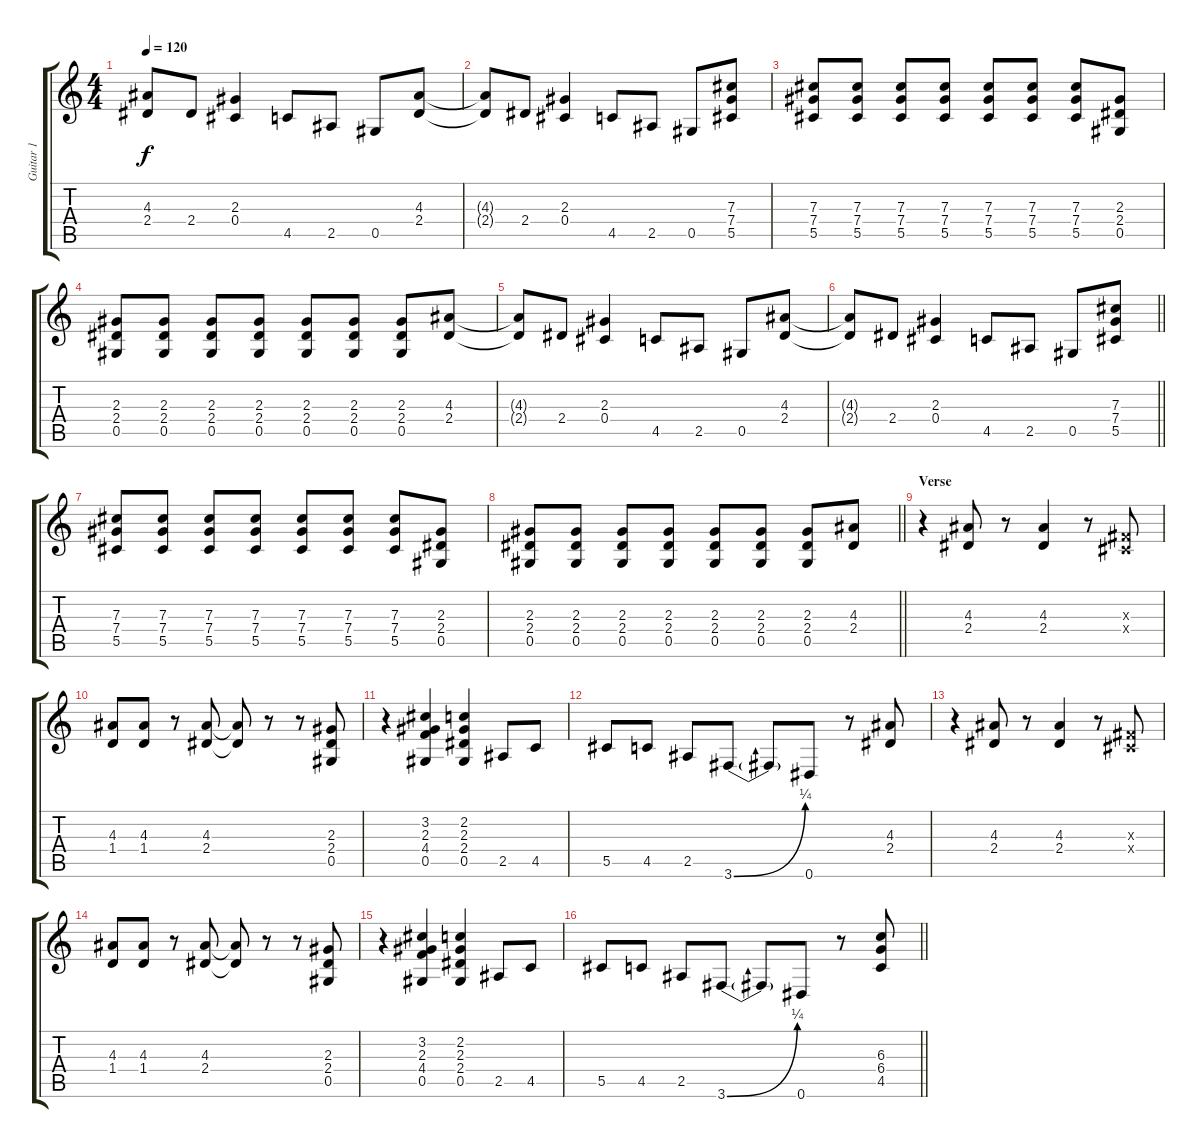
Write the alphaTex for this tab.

\track ("Guitar 1" "Guitar 1") {instrument overdrivenguitar}
\staff {score tabs}
\tuning (Eb4 Bb3 Gb3 Db3 Ab2 Eb2) {hide}
\ts (4 4)
\tempo 120
\clef g2
\ks c
(4.3{t} 2.4{t}).8{dy f} 2.4.8 (2.3 0.4).4 4.5.8 2.5.8 0.5.8 (4.3 2.4).8 |
(4.3{t} 2.4{t}).8 2.4.8 (2.3 0.4).4 4.5.8 2.5.8 0.5.8 (7.3 7.4 5.5).8 |
(7.3 7.4 5.5).8 (7.3 7.4 5.5).8 (7.3 7.4 5.5).8 (7.3 7.4 5.5).8 (7.3 7.4 5.5).8 (7.3 7.4 5.5).8 (7.3 7.4 5.5).8 (2.3 2.4 0.5).8 |
(2.3 2.4 0.5).8 (2.3 2.4 0.5).8 (2.3 2.4 0.5).8 (2.3 2.4 0.5).8 (2.3 2.4 0.5).8 (2.3 2.4 0.5).8 (2.3 2.4 0.5).8 (4.3 2.4).8 |
(4.3{t} 2.4{t}).8 2.4.8 (2.3 0.4).4 4.5.8 2.5.8 0.5.8 (4.3 2.4).8 |
\barLineRight lightlight
(4.3{t} 2.4{t}).8 2.4.8 (2.3 0.4).4 4.5.8 2.5.8 0.5.8 (7.3 7.4 5.5).8 |
(7.3 7.4 5.5).8 (7.3 7.4 5.5).8 (7.3 7.4 5.5).8 (7.3 7.4 5.5).8 (7.3 7.4 5.5).8 (7.3 7.4 5.5).8 (7.3 7.4 5.5).8 (2.3 2.4 0.5).8 |
\barLineRight lightlight
(2.3 2.4 0.5).8 (2.3 2.4 0.5).8 (2.3 2.4 0.5).8 (2.3 2.4 0.5).8 (2.3 2.4 0.5).8 (2.3 2.4 0.5).8 (2.3 2.4 0.5).8 (4.3 2.4).8 |
\section ("" "Verse")
r.4 (4.3 2.4).8 r.8 (4.3 2.4).4 r.8 (0.3{x} 0.4{x}).8 |
(4.3 1.4).8 (4.3 1.4).8 r.8 (4.3 2.4).8 (4.3{t} 2.4{t}).8 r.8 r.8 (2.3 2.4 0.5).8 |
r.4 (3.2 2.3 4.4 0.5).4 (2.2 2.3 2.4 0.5).4 2.5.8 4.5.8 |
5.5.8 4.5.8 2.5.8 3.6{be (bend 0 0 60 1)}.8 3.6{t}.8 0.6.8 r.8 (4.3 2.4).8 |
r.4 (4.3 2.4).8 r.8 (4.3 2.4).4 r.8 (0.3{x} 0.4{x}).8 |
(4.3 1.4).8 (4.3 1.4).8 r.8 (4.3 2.4).8 (4.3{t} 2.4{t}).8 r.8 r.8 (2.3 2.4 0.5).8 |
r.4 (3.2 2.3 4.4 0.5).4 (2.2 2.3 2.4 0.5).4 2.5.8 4.5.8 |
\barLineRight lightlight
5.5.8 4.5.8 2.5.8 3.6{be (bend 0 0 60 1)}.8 3.6{t}.8 0.6.8 r.8 (6.3 6.4 4.5).8
